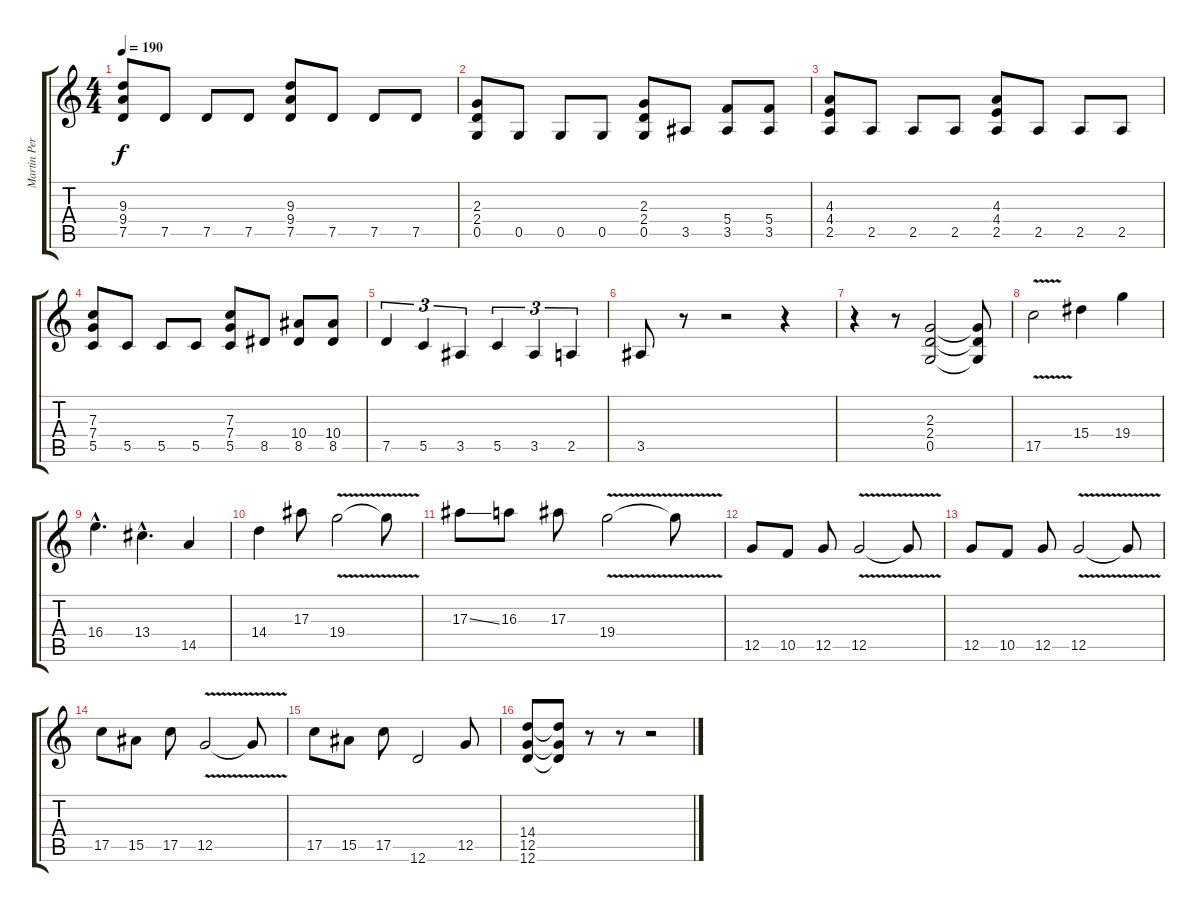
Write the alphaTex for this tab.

\track ("Martin Persson" "Martin Per") {instrument distortionguitar}
\staff {score tabs}
\tuning (D4 A3 F3 C3 G2 D2) {hide}
\ts (4 4)
\tempo 190
\clef g2
\ks c
(9.3 9.4 7.5).8{dy f} 7.5.8 7.5.8 7.5.8 (9.3 9.4 7.5).8 7.5.8 7.5.8 7.5.8 |
(2.3 2.4 0.5).8 0.5.8 0.5.8 0.5.8 (2.3 2.4 0.5).8 3.5.8 (5.4 3.5).8 (5.4 3.5).8 |
(4.3 4.4 2.5).8 2.5.8 2.5.8 2.5.8 (4.3 4.4 2.5).8 2.5.8 2.5.8 2.5.8 |
(7.3 7.4 5.5).8 5.5.8 5.5.8 5.5.8 (7.3 7.4 5.5).8 8.5.8 (10.4 8.5).8 (10.4 8.5).8 |
7.5.4{tu (3 2)} 5.5.4{tu (3 2)} 3.5.4{tu (3 2)} 5.5.4{tu (3 2)} 3.5.4{tu (3 2)} 2.5.4{tu (3 2)} |
3.5.8 r.8 r.2 r.4 |
r.4 r.8 (2.3 2.4 0.5).2 (2.3{t} 2.4{t} 0.5{t}).8 |
17.5{v}.2 15.4.4 19.4.4 |
16.4{hac}.4{d} 13.4{hac}.4{d} 14.5.4 |
14.4.4 17.3.8 19.4{v}.2 19.4{t}.8 |
17.3{ss}.8 16.3.8 17.3.8 19.4{v}.2 19.4{t}.8 |
12.5.8 10.5.8 12.5.8 12.5{v}.2 12.5{t}.8 |
12.5.8 10.5.8 12.5.8 12.5{v}.2 12.5{t}.8 |
17.5.8 15.5.8 17.5.8 12.5{v}.2 12.5{t}.8 |
17.5.8 15.5.8 17.5.8 12.6.2 12.5.8 |
(14.4 12.5 12.6).8 (14.4{t} 12.5{t} 12.6{t}).8 r.8 r.8 r.2
